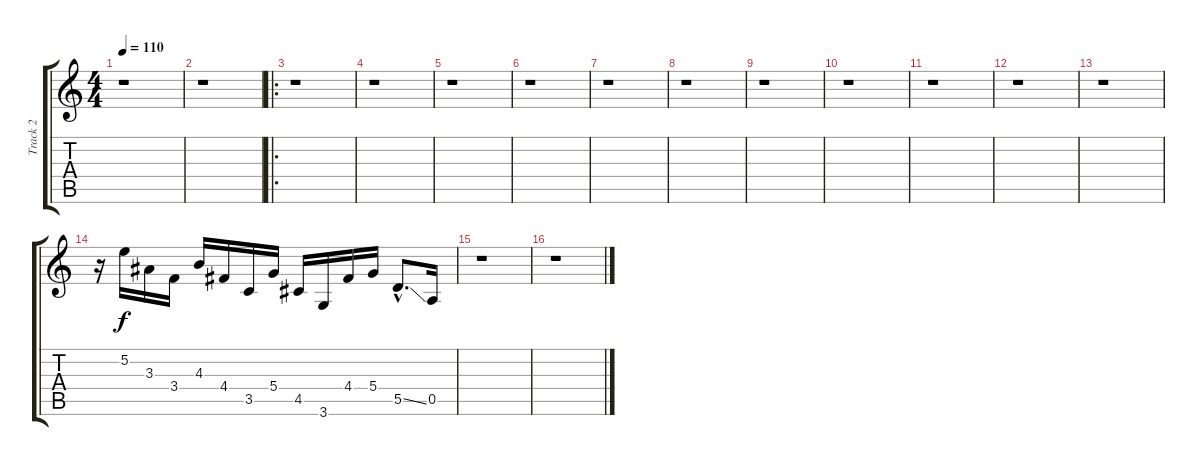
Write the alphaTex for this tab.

\track ("Track 2" "Track 2") {instrument overdrivenguitar}
\staff {score tabs}
\tuning (E4 B3 G3 D3 A2 E2) {hide}
\ts (4 4)
\tempo 110
\clef g2
\ks c
r.1{dy f instrument overdrivenguitar} |
r.1 |
\ro
r.1 |
r.1 |
r.1 |
r.1 |
r.1 |
r.1 |
r.1 |
r.1 |
r.1 |
r.1 |
r.1 |
r.16 5.2.16 3.3.16 3.4.16 4.3.16 4.4.16 3.5.16 5.4.16 4.5.16 3.6.16 4.4.16 5.4.16 5.5{ss hac}.8{d} 0.5.16 |
r.1 |
r.1
